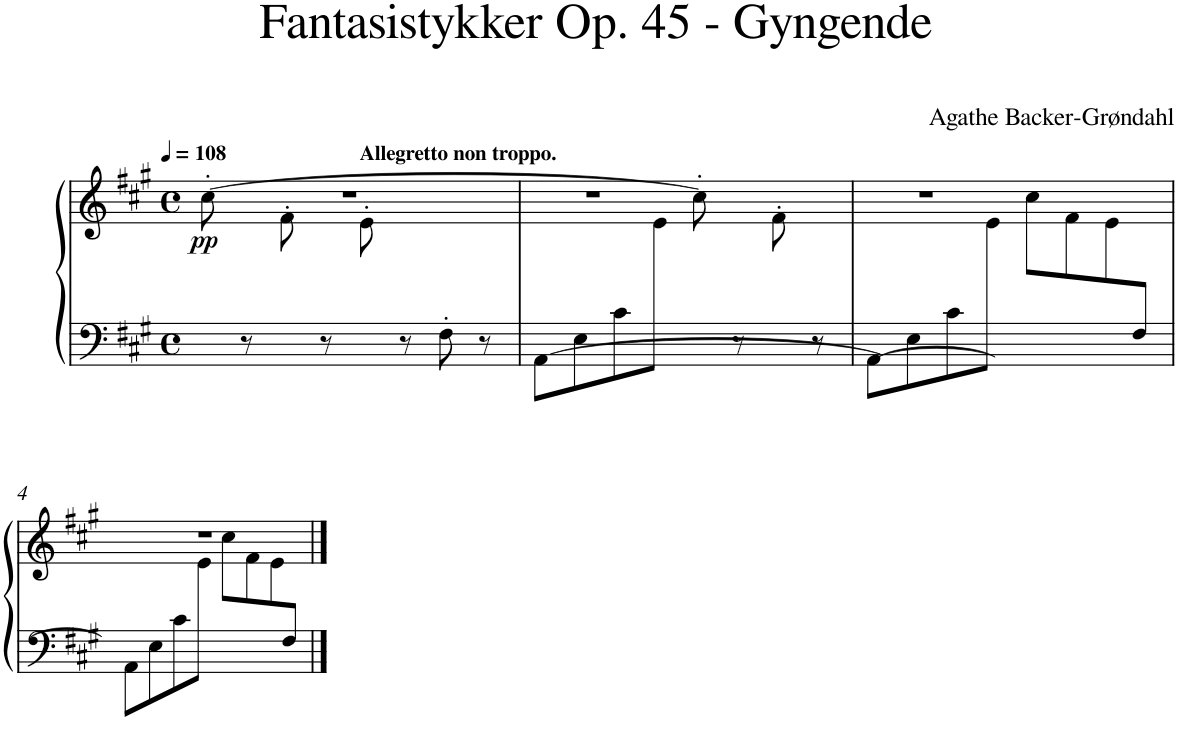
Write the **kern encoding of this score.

**kern	**kern	**dynam
*part1	*part1	*part1
*staff2	*staff1	*staff1/2
*I"Piano	*	*
*I'Pno.	*	*
*clefF4	*clefG2	*
*k[f#c#g#]	*k[f#c#g#]	*
*M4/4	*M4/4	*
*met(c)	*met(c)	*
*MM108	*MM108	*
=1	=1	=1
*	*^	*
!	!	!	!LO:DY:a=2
8ryy	1r	[8cc#'\	pp
8r	.	8ryy	.
8ryy	.	8f#'\	.
8r	.	8ryy	.
!	!	!LO:TX:a:B:t=Allegretto non troppo.	!
8ryy	.	8e'\	.
8r	.	4.ryy	.
8F#'\	.	.	.
8r	.	.	.
=2	=2	=2	=2
8AA\L	1r	4.ryy	.
8E\	.	.	.
8c#\	.	.	.
4ryy	.	8e\J	.
.	.	8cc#'\_	.
8r	.	8ryy	.
8ryy	.	8f#'\	.
8r	.	8ryy	.
=3	=3	=3	=3
8AA\L	1r	4.ryy	.
8E\	.	.	.
8c#\	.	.	.
2ryy	.	[8e\J	.
.	.	8cc#\L]	.
.	.	8f#\	.
.	.	8e\]	.
8F#/J	.	8ryy	.
!!LO:LB:g=z	!!
=4	=4	=4	=4
8AA\L	1r	4.ryy	.
8E\	.	.	.
8c#\	.	.	.
2ryy	.	[8e\J	.
.	.	8cc#\L	.
.	.	8f#\	.
.	.	8e\]	.
8F#/J	.	8ryy	.
*	*v	*v	*
==	==	==
*-	*-	*-
